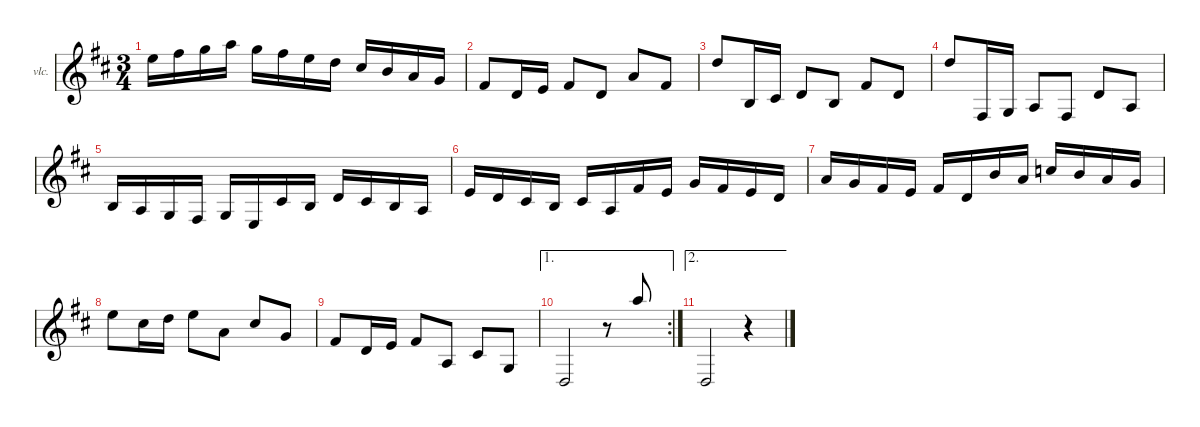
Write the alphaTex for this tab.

\hideDynamics
\bracketExtendMode nobrackets
\firstSystemTrackNameOrientation horizontal
\otherSystemsTrackNameOrientation horizontal
\track ("Solo Cello" "vlc.") {instrument cello}
\staff {score}
\tuning (A3 D3 G2 C2)
\ts (3 4)
\tempo (120 hide)
\clef g2
\ks bminor
19.1{acc forcenatural}.16{dy ff beam Down} 21.1{acc #}.16{beam Down} 22.1{acc forcenatural}.16{beam Down} 24.1{acc forcenatural}.16{beam Down} 22.1{acc forcenatural}.16{beam Down} 21.1{acc #}.16{beam Down} 19.1{acc forcenatural}.16{beam Down} 17.1{acc forcenatural}.16{beam Down} 16.1{acc #}.16{beam Up} 14.1{acc forcenatural}.16{beam Up} 19.2{acc forcenatural}.16{beam Up} 17.2{acc forcenatural}.16{beam Up} |
16.2{acc #}.8{beam Up} 19.3{acc forcenatural}.16{beam Up} 21.3{acc forcenatural}.16{beam Up} 23.3{acc #}.8{beam Up} 19.3{acc forcenatural}.8{beam Up} 19.2{acc forcenatural}.8{beam Up} 16.2{acc #}.8{beam Up} |
17.1{acc forcenatural}.8{beam Up} 16.3{acc forcenatural}.16{beam Up} 18.3{acc #}.16{beam Up} 19.3{acc forcenatural}.8{beam Up} 16.3{acc forcenatural}.8{beam Up} 16.2{acc #}.8{beam Up} 19.3{acc forcenatural}.8{beam Up} |
17.1{acc forcenatural}.8{beam Up} 18.4{acc #}.16{beam Up} 19.4{acc forcenatural}.16{beam Up} 21.4{acc forcenatural}.8{beam Up} 18.4{acc #}.8{beam Up} 19.3{acc forcenatural}.8{beam Up} 21.4{acc forcenatural}.8{beam Up} |
23.4{acc forcenatural}.16{beam Up} 21.4{acc forcenatural}.16{beam Up} 19.4{acc forcenatural}.16{beam Up} 18.4{acc #}.16{beam Up} 19.4{acc forcenatural}.16{beam Up} 16.4{acc forcenatural}.16{beam Up} 18.3{acc #}.16{beam Up} 16.3{acc forcenatural}.16{beam Up} 19.3{acc forcenatural}.16{beam Up} 18.3{acc #}.16{beam Up} 16.3{acc forcenatural}.16{beam Up} 14.3{acc forcenatural}.16{beam Up} |
14.2{acc forcenatural}.16{beam Up} 19.3{acc forcenatural}.16{beam Up} 18.3{acc #}.16{beam Up} 16.3{acc forcenatural}.16{beam Up} 18.3{acc #}.16{beam Up} 14.3{acc forcenatural}.16{beam Up} 16.2{acc #}.16{beam Up} 14.2{acc forcenatural}.16{beam Up} 17.2{acc forcenatural}.16{beam Up} 16.2{acc #}.16{beam Up} 14.2{acc forcenatural}.16{beam Up} 19.3{acc forcenatural}.16{beam Up} |
19.2{acc forcenatural}.16{beam Up} 17.2{acc forcenatural}.16{beam Up} 16.2{acc #}.16{beam Up} 14.2{acc forcenatural}.16{beam Up} 16.2{acc #}.16{beam Up} 19.3{acc forcenatural}.16{beam Up} 21.2{acc forcenatural}.16{beam Up} 19.2{acc forcenatural}.16{beam Up} 22.2{acc forcenatural}.16{beam Up} 21.2{acc forcenatural}.16{beam Up} 19.2{acc forcenatural}.16{beam Up} 17.2{acc forcenatural}.16{beam Up} |
19.1{acc forcenatural}.8{beam Down} 16.1{acc #}.16{beam Down} 17.1{acc forcenatural}.16{beam Down} 19.1{acc forcenatural}.8{beam Down} 19.2{acc forcenatural}.8{beam Down} 16.1{acc #}.8{beam Up} 17.2{acc forcenatural}.8{beam Up} |
16.2{acc #}.8{beam Up} 19.3{acc forcenatural}.16{beam Up} 21.3{acc forcenatural}.16{beam Up} 23.3{acc #}.8{beam Up} 21.4{acc forcenatural}.8{beam Up} 18.3{acc #}.8{beam Up} 19.4{acc forcenatural}.8{beam Up} |
\ae 1
\rc 2
14.4{acc forcenatural}.2{beam Up} r.8{beam Up} 24.1{acc forcenatural}.8{beam Down} |
\ae 2
14.4{acc forcenatural}.2{beam Up} r.4{beam Up}
